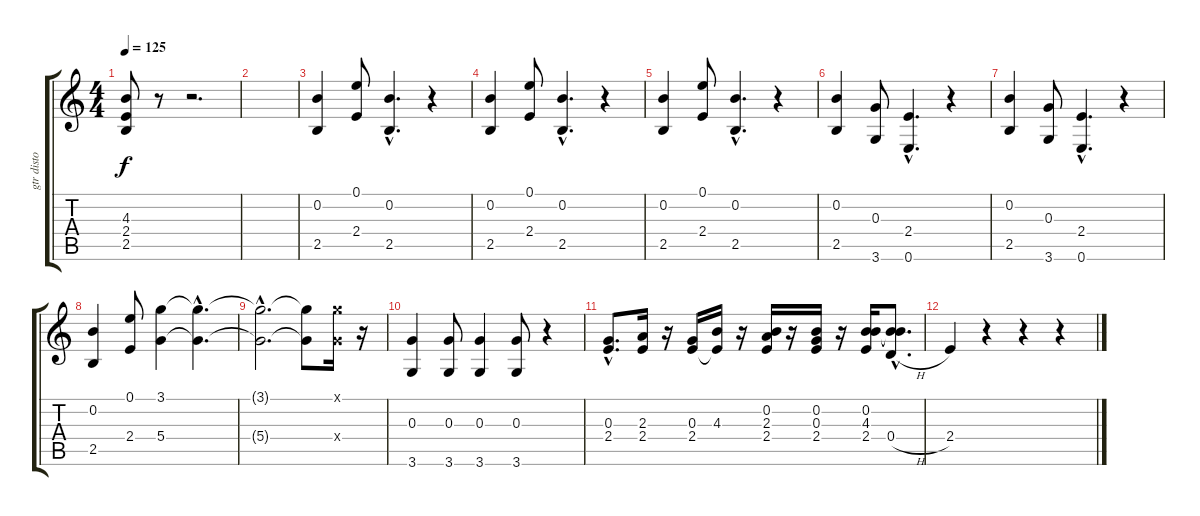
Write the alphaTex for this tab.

\track ("gtr disto" "gtr disto") {instrument overdrivenguitar}
\staff {score tabs}
\tuning (E4 B3 G3 D3 A2 E2) {hide}
\ts (4 4)
\tempo 125
\clef g2
\ks c
(4.3 2.4 2.5).8{dy f} r.8 r.2{d} |
|
(0.2 2.5).4 (0.1 2.4).8 (0.2{hac} 2.5{hac}).4{d} r.4 |
(0.2 2.5).4 (0.1 2.4).8 (0.2{hac} 2.5{hac}).4{d} r.4 |
(0.2 2.5).4 (0.1 2.4).8 (0.2{hac} 2.5{hac}).4{d} r.4 |
(0.2 2.5).4 (0.3 3.6).8 (2.4{hac} 0.6{hac}).4{d} r.4 |
(0.2 2.5).4 (0.3 3.6).8 (2.4{hac} 0.6{hac}).4{d} r.4 |
(0.2 2.5).4 (0.1 2.4).8 (3.1 5.4).4 (3.1{hac t} 5.4{hac t}).4{d} |
(3.1{hac t} 5.4{hac t}).2{d} (3.1{t} 5.4{t}).8 (3.1{x} 5.4{x}).16 r.16 |
(0.3 3.6).4 (0.3 3.6).8 (0.3 3.6).4 (0.3 3.6).8 r.4 |
(0.3{hac} 2.4{hac}).8{d} (2.3 2.4).16 r.16 (0.3 2.4).16 (4.3 2.4{t}).16 r.16 (0.2 2.3 2.4).16 r.16 (0.2 0.3 2.4).16 r.16 (0.2 4.3 2.4).16 (0.2{hac t} 4.3{hac t} 0.4{h hac}).8{d} |
2.4.4 r.4 r.4 r.4
